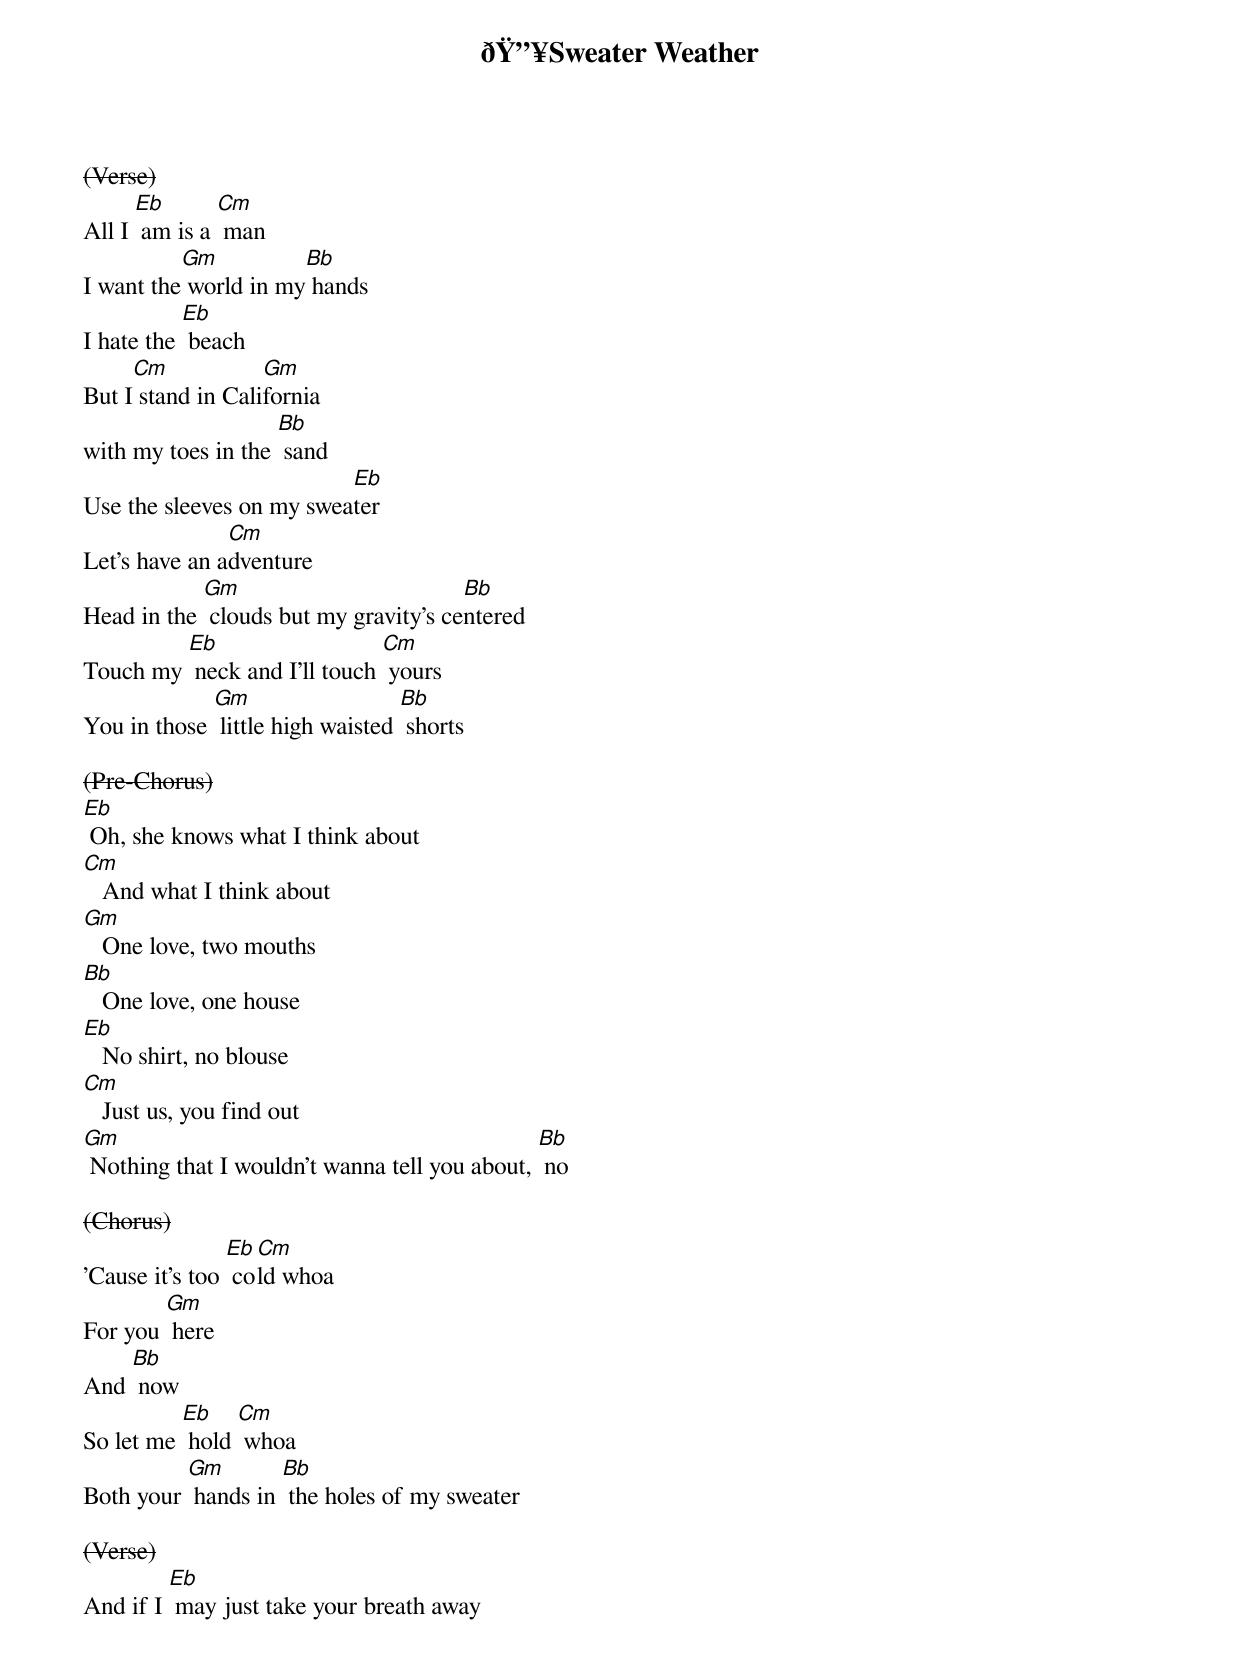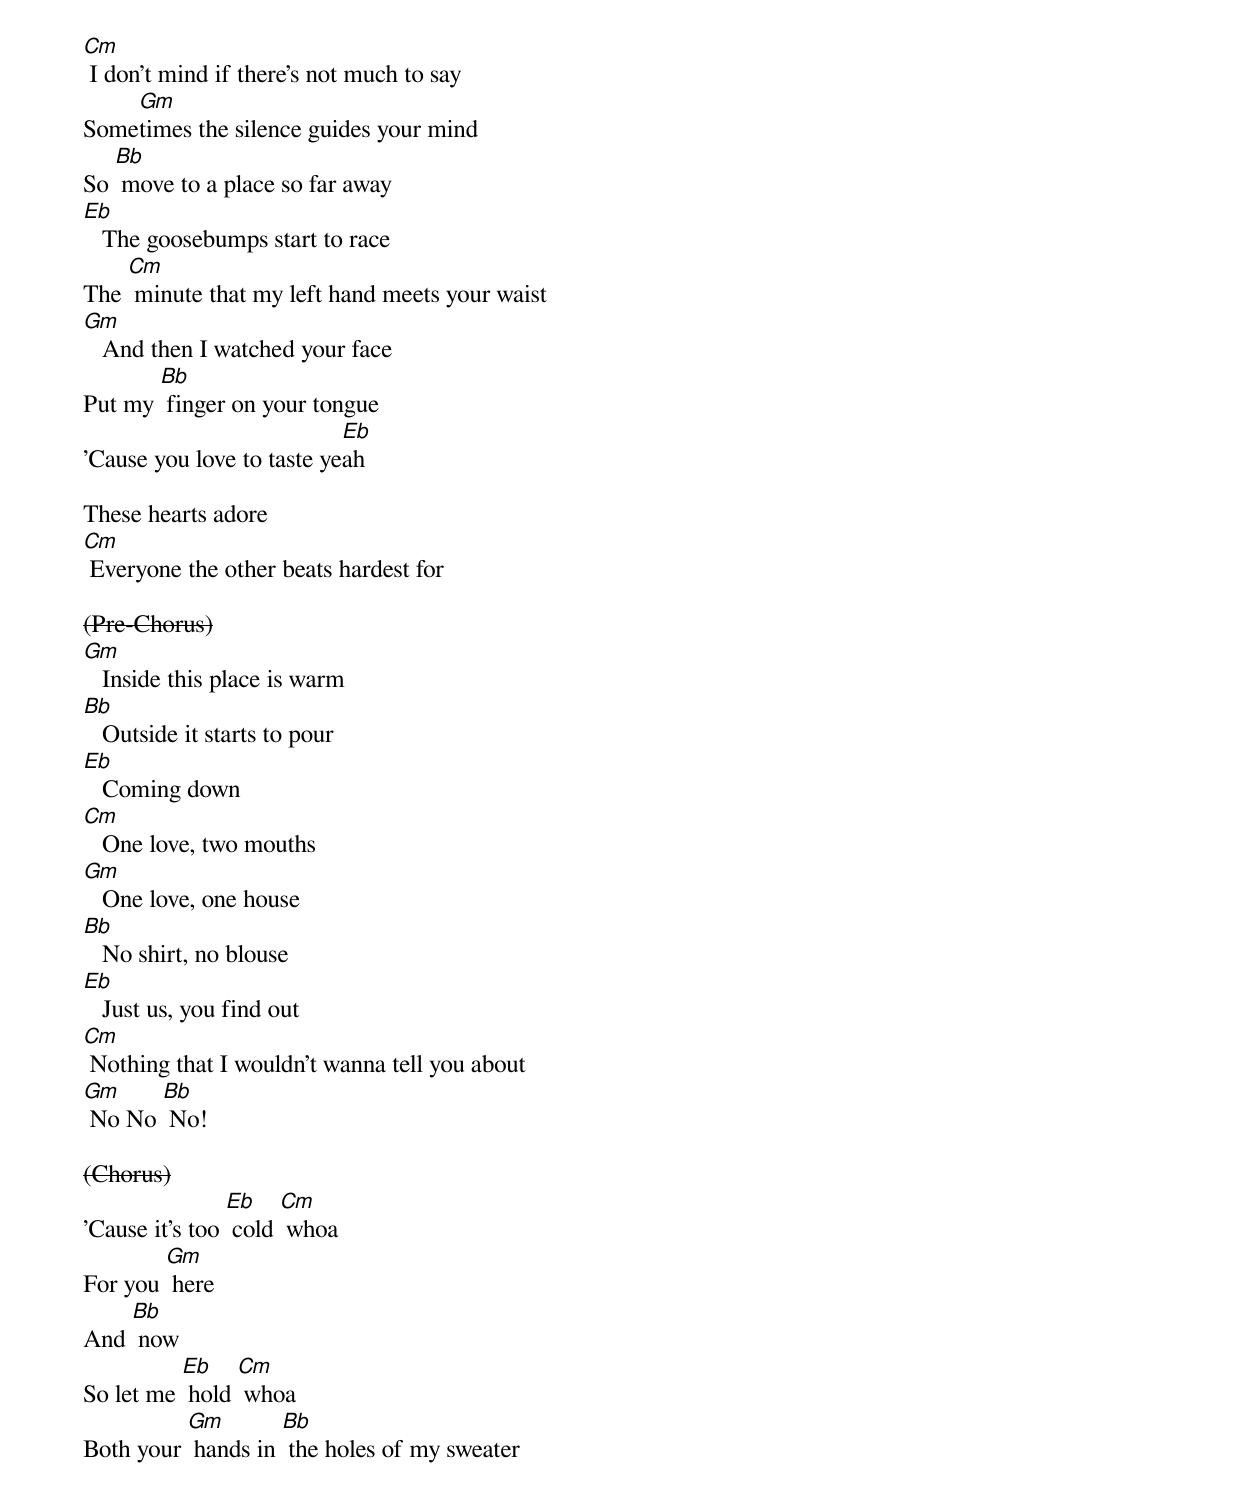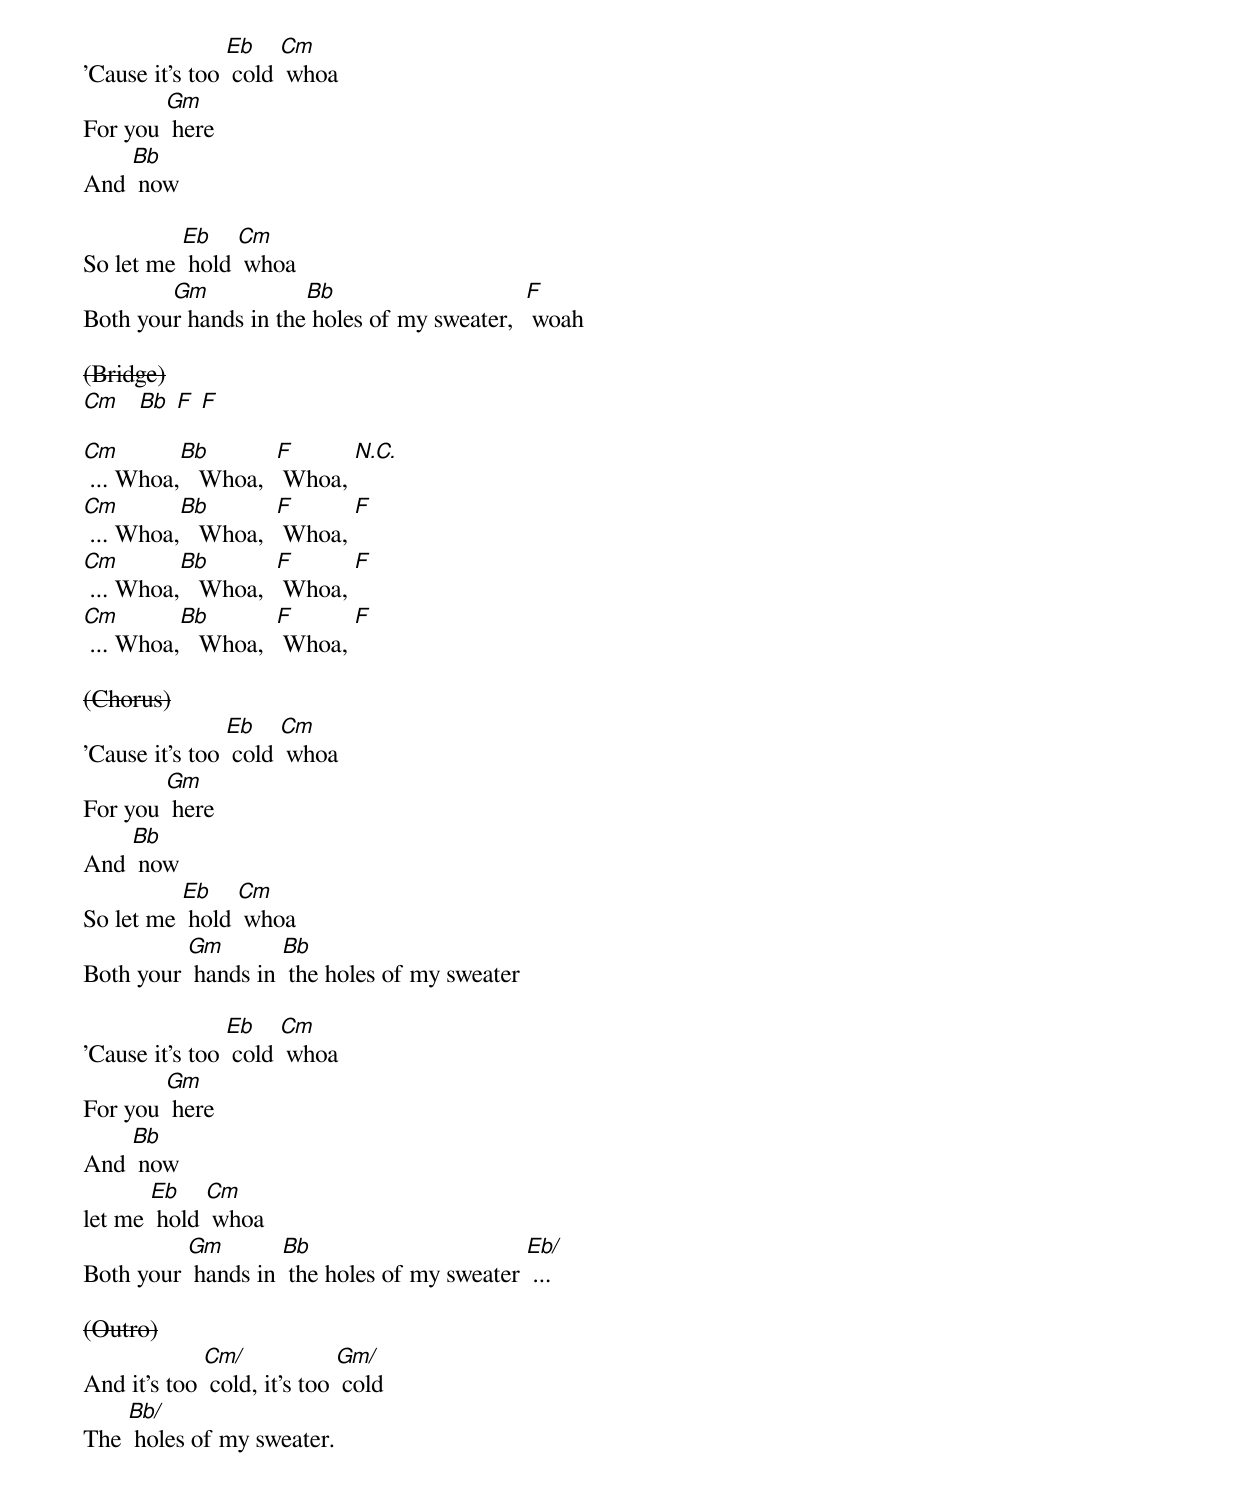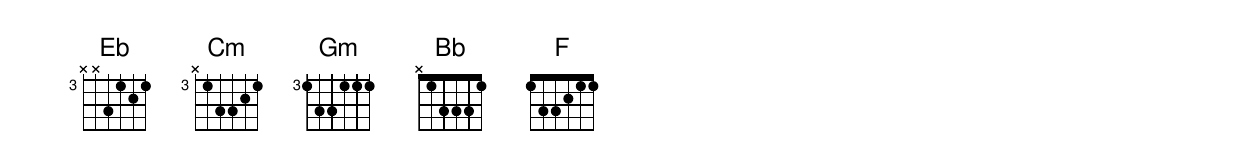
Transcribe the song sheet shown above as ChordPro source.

{t:ðŸ”¥Sweater Weather}
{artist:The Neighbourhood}
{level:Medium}
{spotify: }
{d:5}

<s>(Verse)</s>
All I [Eb] am is a [Cm] man
I want the[Gm] world in my[Bb] hands
I hate the [Eb] beach
But I[Cm] stand in Cali[Gm]fornia
with my toes in the [Bb] sand
Use the sleeves on my swea[Eb]ter
Let's have an a[Cm]dventure
Head in the [Gm] clouds but my gravity's ce[Bb]ntered
Touch my [Eb] neck and I'll touch [Cm] yours
You in those [Gm] little high waisted [Bb] shorts

<s>(Pre-Chorus)</s>
[Eb] Oh, she knows what I think about
[Cm]   And what I think about
[Gm]   One love, two mouths
[Bb]   One love, one house
[Eb]   No shirt, no blouse
[Cm]   Just us, you find out
[Gm] Nothing that I wouldn't wanna tell you about, [Bb] no

<s>(Chorus)</s>
'Cause it's too [Eb] co[Cm]ld whoa
For you [Gm] here
And [Bb] now
So let me [Eb] hold [Cm] whoa
Both your [Gm] hands in [Bb] the holes of my sweater

<s>(Verse)</s>
And if I [Eb] may just take your breath away
[Cm] I don't mind if there's not much to say
Some[Gm]times the silence guides your mind
So [Bb] move to a place so far away
[Eb]   The goosebumps start to race
The [Cm] minute that my left hand meets your waist
[Gm]   And then I watched your face
Put my [Bb] finger on your tongue
'Cause you love to taste ye[Eb]ah

These hearts adore
[Cm] Everyone the other beats hardest for

<s>(Pre-Chorus)</s>
[Gm]   Inside this place is warm
[Bb]   Outside it starts to pour
[Eb]   Coming down
[Cm]   One love, two mouths
[Gm]   One love, one house
[Bb]   No shirt, no blouse
[Eb]   Just us, you find out
[Cm] Nothing that I wouldn't wanna tell you about
[Gm] No No [Bb] No!

<s>(Chorus)</s>
'Cause it's too [Eb] cold [Cm] whoa
For you [Gm] here
And [Bb] now
So let me [Eb] hold [Cm] whoa
Both your [Gm] hands in [Bb] the holes of my sweater

'Cause it's too [Eb] cold [Cm] whoa
For you [Gm] here
And [Bb] now

So let me [Eb] hold [Cm] whoa
Both you[Gm]r hands in the[Bb] holes of my sweater,  [F] woah

<s>(Bridge)</s>
[Cm]   [Bb] [F] [F]

[Cm] ... Whoa,[Bb]   Whoa,  [F] Whoa, [N.C.]
[Cm] ... Whoa,[Bb]   Whoa,  [F] Whoa, [F]
[Cm] ... Whoa,[Bb]   Whoa,  [F] Whoa, [F]
[Cm] ... Whoa,[Bb]   Whoa,  [F] Whoa, [F]

<s>(Chorus)</s>
'Cause it's too [Eb] cold [Cm] whoa
For you [Gm] here
And [Bb] now
So let me [Eb] hold [Cm] whoa
Both your [Gm] hands in [Bb] the holes of my sweater

'Cause it's too [Eb] cold [Cm] whoa
For you [Gm] here
And [Bb] now
let me [Eb] hold [Cm] whoa
Both your [Gm] hands in [Bb] the holes of my sweater [Eb/] ...

<s>(Outro)</s>
And it's too [Cm/] cold, it's too [Gm/] cold
The [Bb/] holes of my sweater.
